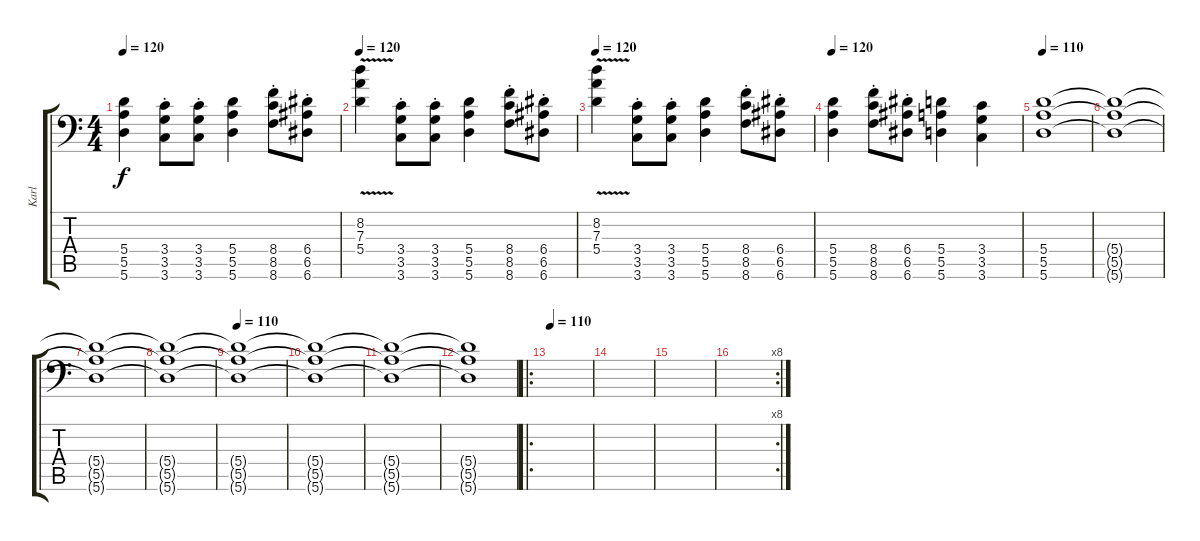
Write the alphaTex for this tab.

\track ("Karl" "Karl") {instrument distortionguitar}
\staff {score tabs}
\tuning (B3 Gb3 D3 A2 E2 A1) {hide}
\ts (4 4)
\tempo 120
\clef f4
\ks c
(5.4 5.5 5.6).4{dy f} (3.4{st} 3.5{st} 3.6{st}).8 (3.4{st} 3.5{st} 3.6{st}).8 (5.4 5.5 5.6).4 (8.4{st} 8.5{st} 8.6{st}).8 (6.4{st} 6.5{st} 6.6{st}).8 |
\tempo 120
(8.2{v} 7.3{v} 5.4).4 (3.4{st} 3.5{st} 3.6{st}).8 (3.4{st} 3.5{st} 3.6{st}).8 (5.4 5.5 5.6).4 (8.4{st} 8.5{st} 8.6{st}).8 (6.4{st} 6.5{st} 6.6{st}).8 |
\tempo 120
(8.2{v} 7.3{v} 5.4).4 (3.4{st} 3.5{st} 3.6{st}).8 (3.4{st} 3.5{st} 3.6{st}).8 (5.4 5.5 5.6).4 (8.4{st} 8.5{st} 8.6{st}).8 (6.4{st} 6.5{st} 6.6{st}).8 |
\tempo 120
(5.4 5.5 5.6).4 (8.4{st} 8.5{st} 8.6{st}).8 (6.4{st} 6.5{st} 6.6{st}).8 (5.4 5.5 5.6).4 (3.4 3.5 3.6).4 |
\tempo 110
(5.4 5.5 5.6).1{volume 0} |
(5.4{t} 5.5{t} 5.6{t}).1 |
(5.4{t} 5.5{t} 5.6{t}).1 |
(5.4{t} 5.5{t} 5.6{t}).1 |
\tempo 110
(5.4{t} 5.5{t} 5.6{t}).1 |
(5.4{t} 5.5{t} 5.6{t}).1 |
(5.4{t} 5.5{t} 5.6{t}).1 |
(5.4{t} 5.5{t} 5.6{t}).1 |
\ro
\tempo 110
|
|
|
\rc 8
